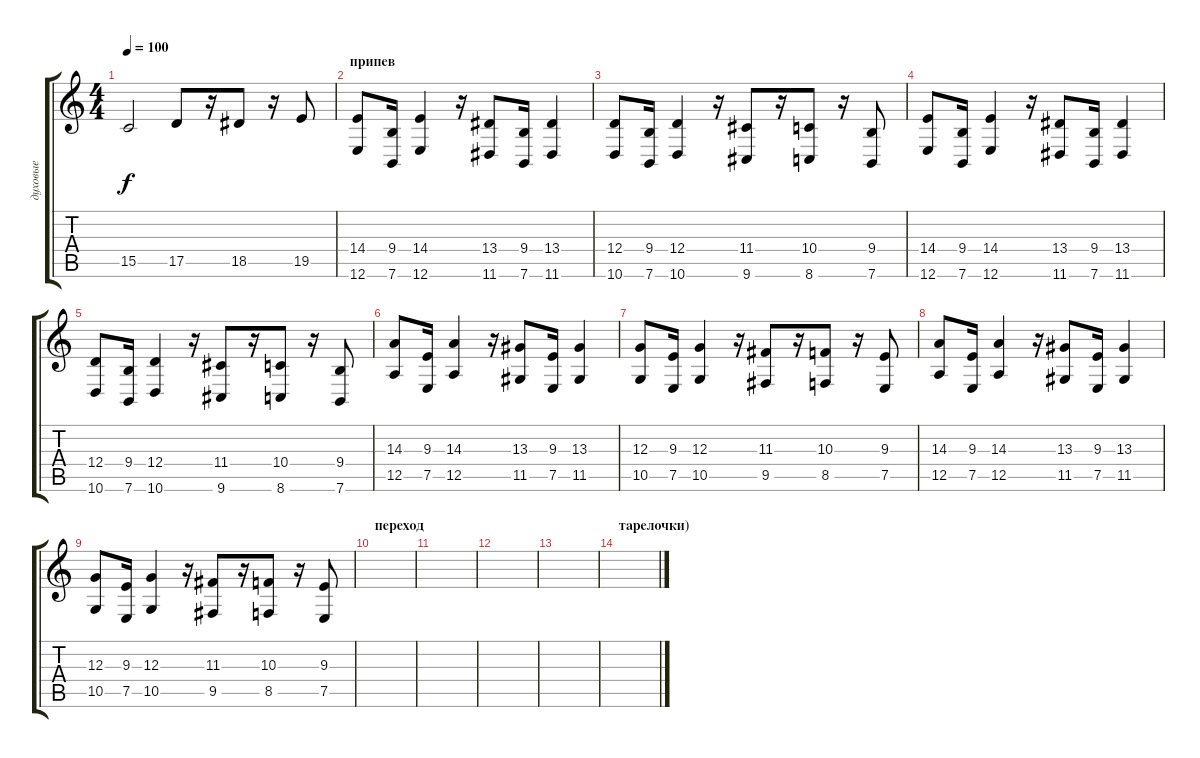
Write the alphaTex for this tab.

\track ("духовые" "духовые") {instrument brasssection}
\staff {score tabs}
\tuning (E4 B3 G3 D3 A2 E2) {hide}
\ts (4 4)
\tempo 100
\clef g2
\ks c
15.5.2{dy f} 17.5.8 r.16 18.5.8 r.16 19.5.8 |
\section ("" "припев")
(14.4 12.6).8 (9.4 7.6).16 (14.4 12.6).4 r.16 (13.4 11.6).8 (9.4 7.6).16 (13.4 11.6).4 |
(12.4 10.6).8 (9.4 7.6).16 (12.4 10.6).4 r.16 (11.4 9.6).8 r.16 (10.4 8.6).8 r.16 (9.4 7.6).8 |
(14.4 12.6).8 (9.4 7.6).16 (14.4 12.6).4 r.16 (13.4 11.6).8 (9.4 7.6).16 (13.4 11.6).4 |
(12.4 10.6).8 (9.4 7.6).16 (12.4 10.6).4 r.16 (11.4 9.6).8 r.16 (10.4 8.6).8 r.16 (9.4 7.6).8 |
(14.3 12.5).8 (9.3 7.5).16 (14.3 12.5).4 r.16 (13.3 11.5).8 (9.3 7.5).16 (13.3 11.5).4 |
(12.3 10.5).8 (9.3 7.5).16 (12.3 10.5).4 r.16 (11.3 9.5).8 r.16 (10.3 8.5).8 r.16 (9.3 7.5).8 |
(14.3 12.5).8 (9.3 7.5).16 (14.3 12.5).4 r.16 (13.3 11.5).8 (9.3 7.5).16 (13.3 11.5).4 |
(12.3 10.5).8 (9.3 7.5).16 (12.3 10.5).4 r.16 (11.3 9.5).8 r.16 (10.3 8.5).8 r.16 (9.3 7.5).8 |
\section ("" "переход")
|
|
|
|
\section ("" "тарелочки)")
